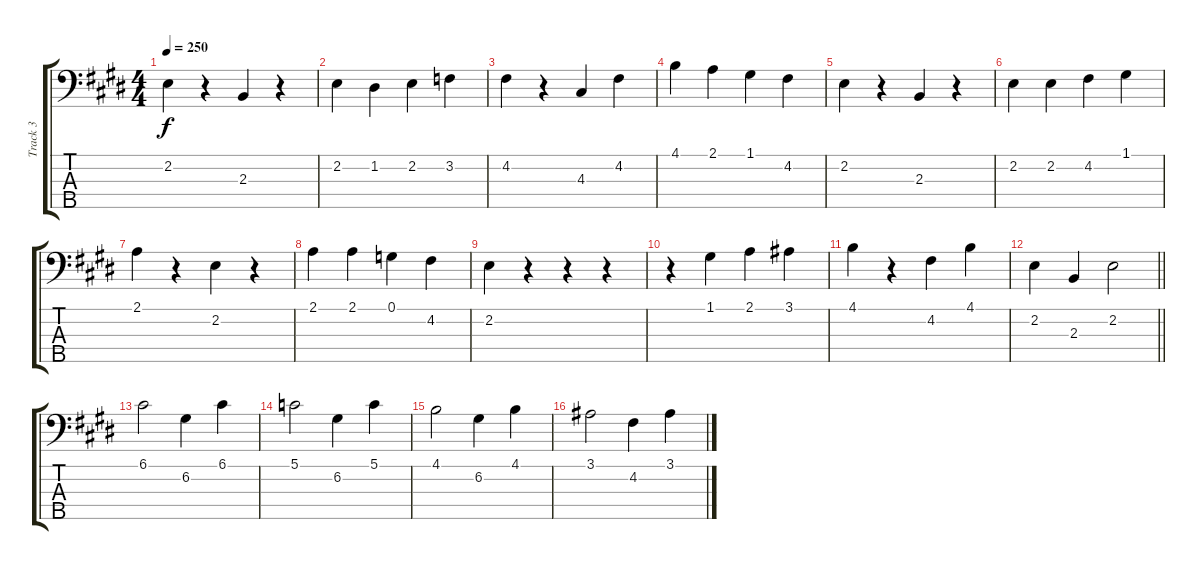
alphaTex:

\track ("Track 3" "Track 3") {instrument electricbassfinger}
\staff {score tabs}
\tuning (G2 D2 A1 E1 B0) {hide}
\ts (4 4)
\tempo 250
\clef f4
\ks e
2.2.4{dy f} r.4 2.3.4 r.4 |
2.2.4 1.2.4 2.2.4 3.2.4 |
4.2.4 r.4 4.3.4 4.2.4 |
4.1.4 2.1.4 1.1.4 4.2.4 |
2.2.4 r.4 2.3.4 r.4 |
2.2.4 2.2.4 4.2.4 1.1.4 |
2.1.4 r.4 2.2.4 r.4 |
2.1.4 2.1.4 0.1.4 4.2.4 |
2.2.4 r.4 r.4 r.4 |
r.4 1.1.4 2.1.4 3.1.4 |
4.1.4 r.4 4.2.4 4.1.4 |
\barLineRight lightlight
2.2.4 2.3.4 2.2.2 |
6.1.2 6.2.4 6.1.4 |
5.1.2 6.2.4 5.1.4 |
4.1.2 6.2.4 4.1.4 |
3.1.2 4.2.4 3.1.4
